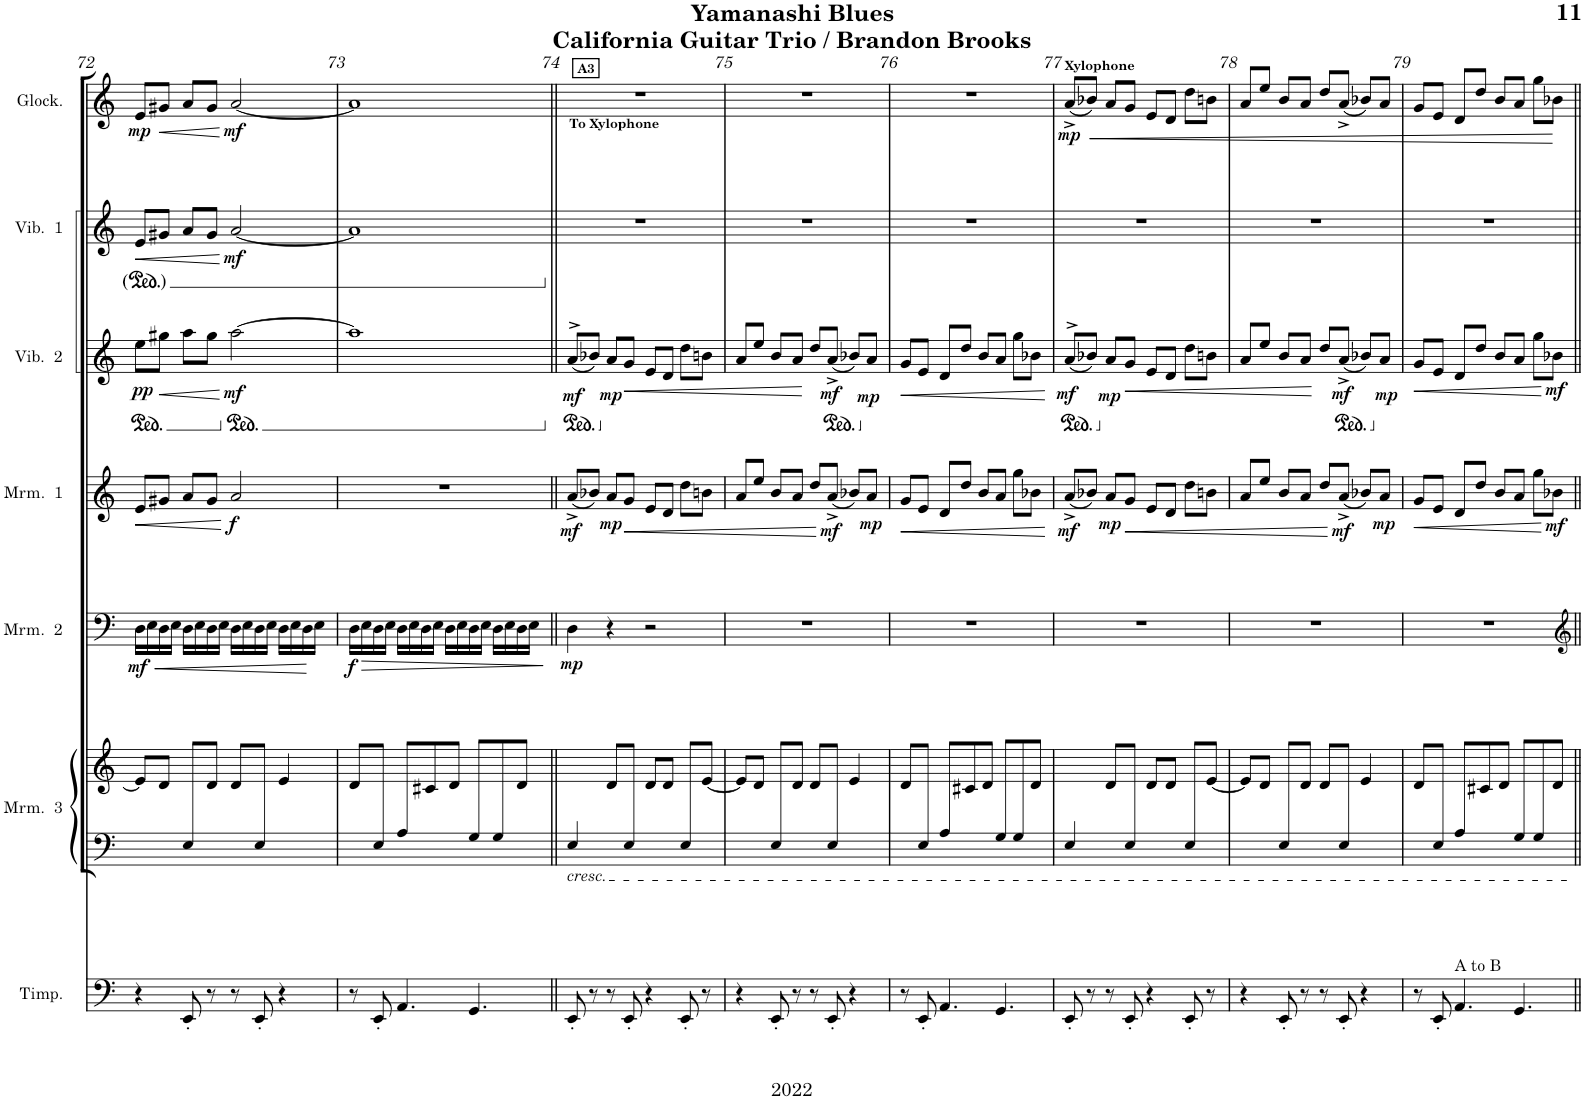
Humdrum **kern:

**kern	**dynam	**kern	**dynam	**kern	**kern	**kern	**kern	**dynam	**kern	**kern	**kern	**kern	**dynam	**kern	**dynam	**kern	**dynam	**kern	**dynam	**kern	**dynam
*part12	*part12	*part11	*part11	*part10	*part9	*part9	*part8	*part8	*part7	*part6	*part6	*part5	*part5	*part4	*part4	*part3	*part3	*part2	*part2	*part1	*part1
*staff14	*staff14	*staff13	*staff13	*staff12	*staff11	*staff10	*staff9	*staff9	*staff8	*staff7	*staff6	*staff5	*staff5	*staff4	*staff4	*staff3	*staff3	*staff2	*staff2	*staff1	*staff1
*I"Xylophone	*	*I"Glockenspiel	*	*I"Guitar 2	*I"Guitar 1	*	*I"Electric Bass	*	*I"Timpani	*I"Marimba 3	*	*I"Marimba 2	*	*I"Marimba 1	*	*I"Vibraphone 2	*	*I"Vibraphone 1	*	*I"Glock / Xylo	*
*I'Xyl.	*	*I'Glock.	*	*I'Gtr.  2	*I'Gtr.  1	*	*I'El. B.	*	*I'Timp.	*I'Mrm.  3	*	*I'Mrm.  2	*	*I'Mrm.  1	*	*I'Vib.  2	*	*I'Vib.  1	*	*I'Glock / Xylo	*
!!LO:PB:g=z
*clefG2	*	*clefG2	*	*clefG2	*clefF4	*clefG2	*clefF4	*	*clefF4	*clefF4	*clefG2	*clefF4	*	*clefG2	*	*clefG2	*	*clefG2	*	*clefG2	*
*Trd-7c-12	*	*Trd-14c-24	*	*	*	*	*Trd7c12	*	*	*	*	*	*	*	*	*	*	*	*	*Trd-14c-24	*
*k[]	*	*k[]	*	*k[]	*k[]	*k[]	*k[]	*	*k[]	*k[]	*k[]	*k[]	*	*k[]	*	*k[]	*	*k[]	*	*k[]	*
*M4/4	*	*M4/4	*	*M4/4	*M4/4	*M4/4	*M4/4	*	*M4/4	*M4/4	*M4/4	*M4/4	*	*M4/4	*	*M4/4	*	*M4/4	*	*M4/4	*
=72	=72	=72	=72	=72	=72	=72	=72	=72	=72	=72	=72	=72	=72	=72	=72	=72	=72	=72	=72	=72	=72
*	*	*	*	*	*^	*	*	*	*	*^	*	*	*	*	*	*	*	*	*	*	*
!	!	!	!	!	!	!	!	!	!	!	!	!	!	!	!LO:HP:b	!	!LO:HP:b	!	!	!	!	!	!
*	*	*	*	*	*	*	*	*	*	*	*	*	*	*	*	*	*	*ped	*	*	*	*	*
!	!	!	!LO:DY:b	!	!	!	!	!	!	!	!	!	!	!	!LO:DY:n=1:b	!	!	!	!LO:DY:b	!	!LO:HP:b	!	!LO:DY:b
1r	.	8e/L	pp	8e/L	4ryy	1ryy	8e/L]	4r	.	4r	4ryy	1ryy	8e/L]	16D\LL	< mf	8e/L	<	8ee\L	pp	8e/L	<	8e/L	mp
.	.	.	.	.	.	.	.	.	.	.	.	.	.	16E\	.	.	.	.	.	.	.	.	.
!	!	!	!LO:HP:b	!	!	!	!	!	!	!	!	!	!	!	!	!	!	!	!LO:HP:b	!	!	!	!LO:HP:b
.	.	8g#X/J	<	8g#X/J	.	.	8d/J	.	.	.	.	.	8d/J	16D\	.	8g#X/J	.	8gg#X\J	<	8g#X/J	.	8g#X/J	<
.	.	.	.	.	.	.	.	.	.	.	.	.	.	16E\JJ	.	.	.	.	.	.	.	.	.
.	.	8e/L	.	8e/L	8E\L	.	8ryy	8E'	.	8EE'/	8E/L	.	8ryy	16D\LL	.	8a/L	.	8aa\L	.	8a/L	.	8a/L	.
.	.	.	.	.	.	.	.	.	.	.	.	.	.	16E\	.	.	.	.	.	.	.	.	.
.	.	8g#/J	.	8g#/J	4ryy	.	8d/L	8r	.	8r	4ryy	.	8d/J	16D\	.	8g#/J	.	8gg#\J	.	8g#/J	.	8g#/J	.
.	.	.	.	.	.	.	.	.	.	.	.	.	.	16E\JJ	.	.	.	.	.	.	.	.	.
*	*	*	*	*	*	*	*	*	*	*	*	*	*	*	*	*	*	*Xped	*	*	*	*	*
*	*	*	*	*	*	*	*	*	*	*	*	*	*	*	*	*	*	*ped	*	*	*	*	*
!	!	!	!LO:DY:n=1:b	!	!	!	!	!	!	!	!	!	!	!	!	!	!LO:DY:n=1:b	!	!LO:DY:n=1:b	!	!LO:DY:n=1:b	!	!LO:DY:n=1:b
.	.	[2a	[ mf	2a	.	.	8d/J	8r	.	8r	.	.	8d/L	16D\LL	.	2a/	[ f	[2aa\	[ mf	[2a/	[ mf	[2a/	[ mf
.	.	.	.	.	.	.	.	.	.	.	.	.	.	16E\	.	.	.	.	.	.	.	.	.
.	.	.	.	.	8E\J	.	8ryy	8E'	.	8EE'/	8E/J	.	8ryy	16D\	.	.	.	.	.	.	.	.	.
.	.	.	.	.	.	.	.	.	.	.	.	.	.	16E\JJ	.	.	.	.	.	.	.	.	.
.	.	.	.	.	4ryy	.	4e	4r	.	4r	4ryy	.	4e/	16D\LL	.	.	.	.	.	.	.	.	.
.	.	.	.	.	.	.	.	.	.	.	.	.	.	16E\	.	.	.	.	.	.	.	.	.
.	.	.	.	.	.	.	.	.	.	.	.	.	.	16D\	.	.	.	.	.	.	.	.	.
.	.	.	.	.	.	.	.	.	.	.	.	.	.	16E\JJ	[	.	.	.	.	.	.	.	.
=73	=73	=73	=73	=73	=73	=73	=73	=73	=73	=73	=73	=73	=73	=73	=73	=73	=73	=73	=73	=73	=73	=73	=73
!	!	!	!	!	!	!	!	!	!	!	!	!	!	!	!LO:DY:b	!	!	!	!	!	!	!	!
1r	.	1a]	.	1r	8ryy	1r	8d/L	8r	.	8r	8ryy	1ryy	8d/L	16D\LL	f	1r	.	1aa]	.	1a]	.	1a]	.
!	!	!	!	!	!	!	!	!	!	!	!	!	!	!	!LO:HP:b	!	!	!	!	!	!	!	!
.	.	.	.	.	.	.	.	.	.	.	.	.	.	16E\	>	.	.	.	.	.	.	.	.
.	.	.	.	.	8E\L	.	4ryy	8E'	.	8EE'/	8E/J	.	4ryy	16D\	.	.	.	.	.	.	.	.	.
.	.	.	.	.	.	.	.	.	.	.	.	.	.	16E\JJ	.	.	.	.	.	.	.	.	.
.	.	.	.	.	8A\J	.	.	4.A	.	4.AA/	8A/L	.	.	16D\LL	.	.	.	.	.	.	.	.	.
.	.	.	.	.	.	.	.	.	.	.	.	.	.	16E\	.	.	.	.	.	.	.	.	.
.	.	.	.	.	4ryy	.	8c#X/J	.	.	.	4ryy	.	8c#X/	16D\	.	.	.	.	.	.	.	.	.
.	.	.	.	.	.	.	.	.	.	.	.	.	.	16E\JJ	.	.	.	.	.	.	.	.	.
.	.	.	.	.	.	.	8d/L	.	.	.	.	.	8d/J	16D\LL	.	.	.	.	.	.	.	.	.
.	.	.	.	.	.	.	.	.	.	.	.	.	.	16E\	.	.	.	.	.	.	.	.	.
.	.	.	.	.	8G\L	.	4ryy	4.G	.	4.GG/	8G/L	.	4ryy	16D\	.	.	.	.	.	.	.	.	.
.	.	.	.	.	.	.	.	.	.	.	.	.	.	16E\JJ	.	.	.	.	.	.	.	.	.
.	.	.	.	.	8G\J	.	.	.	.	.	8G/	.	.	16D\LL	.	.	.	.	.	.	.	.	.
.	.	.	.	.	.	.	.	.	.	.	.	.	.	16E\	.	.	.	.	.	.	.	.	.
.	.	.	.	.	8ryy	.	8d/J	.	.	.	8ryy	.	8d/J	16D\	.	.	.	.	.	.	.	.	.
.	.	.	.	.	.	.	.	.	.	.	.	.	.	16E\JJ	.	.	.	.	.	.	.	.	.
*	*	*	*	*	*v	*v	*	*	*	*	*v	*v	*	*	*	*	*	*	*	*	*	*	*
.	.	.	.	.	.	.	.	.	.	.	.	.	]	.	.	.	.	.	.	.	.
!!LO:REH:place=s1:a:B:cj:fs=8:t=A3
=74||	=74||	=74||	=74||	=74||	=74||	=74||	=74||	=74||	=74||	=74||	=74||	=74||	=74||	=74||	=74||	=74||	=74||	=74||	=74||	=74||	=74||
*	*	*	*	*	*	*	*	*	*	*	*	*	*	*	*	*	*	*	*	*clefG2	*
*	*	*	*	*	*	*	*k[]	*	*k[]	*	*	*	*	*	*	*	*	*	*	*k[]	*
*	*	*	*	*	*	*	*	*	*	*^	*	*	*	*	*	*	*	*	*	*	*
*	*	*	*	*	*	*	*	*	*	*	*	*	*	*	*	*	*Xped	*	*	*	*	*
*	*	*	*	*	*	*	*	*	*	*	*	*	*	*	*	*	*ped	*	*	*	*	*
!	!	!	!	!	!	!	!	!	!	!	!	!	!	!	!	!	!	!	!	!	!LO:TX:b:B:t=To Xylophone	!
!	!	!	!	!	!	!	!	!	!	!LO:TX:b:i:t=cresc.	!	!	!	!	!	!	!	!	!	!	!	!
!	!	!	!	!	!	!	!	!LO:DY:b	!	!	!	!	!	!LO:DY:b	!	!LO:DY:b	!	!LO:DY:b	!	!	!	!
1r	.	1r	.	8a/L	1r	1r	8E'	mp	8EE'/	4E/	8ryy	4ryy	4D\	mp	(8a^/L	mf	(8a^>/L	mf	1r	.	1r	.
.	.	.	.	8b-X/J	.	.	8r	.	8r	.	8ryy	.	.	.	8b-X/J)	.	8b-X/J)	.	.	.	.	.
*	*	*	*	*	*	*	*	*	*	*	*	*	*	*	*	*	*Xped	*	*	*	*	*
!	!	!	!	!	!	!	!	!	!	!	!	!	!	!	!	!LO:DY:b	!	!LO:DY:b	!	!	!	!
.	.	.	.	8a/L	.	.	8r	.	8r	8ryy	4ryy	8d/L	4r	.	8a/L	mp	8a/L	mp	.	.	.	.
!	!	!	!	!	!	!	!	!	!	!	!	!	!	!	!	!LO:HP:b	!	!LO:HP:b	!	!	!	!
.	.	.	.	8g/J	.	.	8E'	.	8EE'/	8E/J	.	8ryy	.	.	8g/J	<	8g/J	<	.	.	.	.
.	.	.	.	8e/L	.	.	4r	.	4r	4ryy	2ryy	8d/L	2r	.	8e/L	.	8e/L	.	.	.	.	.
.	.	.	.	8d/J	.	.	.	.	.	.	.	8d/J	.	.	8d/J	.	8d/J	.	.	.	.	.
.	.	.	.	8dd\L	.	.	8E'	.	8EE'/	8E/L	.	8ryy	.	.	8dd\L	.	8dd\L	.	.	.	.	.
.	.	.	.	8bn\J	.	.	8r	.	8r	8ryy	.	[8e/J	.	.	8bn\J	.	8bn\J	.	.	.	.	.
=75	=75	=75	=75	=75	=75	=75	=75	=75	=75	=75	=75	=75	=75	=75	=75	=75	=75	=75	=75	=75	=75	=75
1r	.	1r	.	8a\L	1r	1r	4r	.	4r	4ryy	1ryy	8e/L]	1r	.	8a/L	.	8a/L	.	1r	.	1r	.
.	.	.	.	8ee\J	.	.	.	.	.	.	.	8d/J	.	.	8ee/J	.	8ee/J	.	.	.	.	.
.	.	.	.	8b/L	.	.	8E'	.	8EE'/	8E/L	.	8ryy	.	.	8b/L	.	8b/L	.	.	.	.	.
.	.	.	.	8a/J	.	.	8r	.	8r	4ryy	.	8d/J	.	.	8a/J	.	8a/J	.	.	.	.	.
.	.	.	.	8dd\L	.	.	8r	.	8r	.	.	8d/L	.	.	8dd/L	.	8dd/L	[	.	.	.	.
*	*	*	*	*	*	*	*	*	*	*	*	*	*	*	*	*	*ped	*	*	*	*	*
!	!	!	!	!	!	!	!	!	!	!	!	!	!	!	!	!LO:DY:n=1:b	!	!LO:DY:b	!	!	!	!
.	.	.	.	8a\J	.	.	8E'	.	8EE'/	8E/J	.	8ryy	.	.	(8a^/J	[ mf	(<8a^/J	mf	.	.	.	.
.	.	.	.	8b-X/L	.	.	4r	.	4r	4ryy	.	4e/	.	.	8b-X/L)	.	8b-X/L)	.	.	.	.	.
*	*	*	*	*	*	*	*	*	*	*	*	*	*	*	*	*	*Xped	*	*	*	*	*
!	!	!	!	!	!	!	!	!	!	!	!	!	!	!	!	!LO:DY:n=2:b	!	!LO:DY:b	!	!	!	!
.	.	.	.	8a/J	.	.	.	.	.	.	.	.	.	.	8a/J	mp	8a/J	mp	.	.	.	.
=76	=76	=76	=76	=76	=76	=76	=76	=76	=76	=76	=76	=76	=76	=76	=76	=76	=76	=76	=76	=76	=76	=76
!	!	!	!	!	!	!	!	!	!	!	!	!	!	!	!	!LO:HP:b	!	!LO:HP:b	!	!	!	!
1r	.	1r	.	8g/L	1r	1r	8r	.	8r	8ryy	1ryy	8d/L	1r	.	8g/L	<	8g/L	<	1r	.	1r	.
.	.	.	.	8e/J	.	.	8E'	.	8EE'/	8E/J	.	4ryy	.	.	8e/J	.	8e/J	.	.	.	.	.
.	.	.	.	8d/L	.	.	4.A	.	4.AA/	8A/L	.	.	.	.	8d/L	.	8d/L	.	.	.	.	.
.	.	.	.	8dd/J	.	.	.	.	.	4ryy	.	8c#X/	.	.	8dd/J	.	8dd/J	.	.	.	.	.
.	.	.	.	8b/L	.	.	.	.	.	.	.	8d/J	.	.	8b/L	.	8b/L	.	.	.	.	.
.	.	.	.	8a/J	.	.	4.G	.	4.GG/	8G/L	.	4ryy	.	.	8a/J	.	8a/J	.	.	.	.	.
.	.	.	.	8gg\L	.	.	.	.	.	8G/	.	.	.	.	8gg\L	.	8gg\L	.	.	.	.	.
.	.	.	.	8b-X\J	.	.	.	.	.	8ryy	.	8d/J	.	.	8b-X\J	.	8b-X\J	.	.	.	.	.
*	*	*	*	*	*	*	*	*	*	*v	*v	*	*	*	*	*	*	*	*	*	*	*
.	.	.	.	.	.	.	.	.	.	.	.	.	.	.	[	.	[	.	.	.	.
=77	=77	=77	=77	=77	=77	=77	=77	=77	=77	=77	=77	=77	=77	=77	=77	=77	=77	=77	=77	=77	=77
*	*	*	*	*	*	*	*	*	*	*	*	*	*	*	*	*	*	*	*	*clefG2	*
*	*	*	*	*	*	*	*k[]	*	*k[]	*	*	*	*	*	*	*	*	*	*	*k[]	*
*	*	*	*	*	*	*	*	*	*	*^	*	*	*	*	*	*	*	*	*	*	*
*	*	*	*	*	*	*	*	*	*	*	*	*	*	*	*	*	*ped	*	*	*	*	*
!	!	!	!	!	!	!	!	!	!	!	!	!	!	!	!	!	!	!	!	!	!LO:TX:a:B:t=Xylophone	!
!	!LO:DY:b	!	!	!	!	!	!	!LO:DY:b	!	!	!	!	!	!	!	!LO:DY:b	!	!LO:DY:b	!	!	!	!LO:DY:b
(8a^/L	p	1r	.	8a/L	1r	1r	8E'	mf	8EE'/	4E/	8ryy	4ryy	1r	.	(8a^/L	mf	(8a^>/L	mf	1r	.	(8a^/L	mp
!	!LO:HP:b	!	!	!	!	!	!	!	!	!	!	!	!	!	!	!	!	!	!	!	!	!LO:HP:b
8b-X/J)	<	.	.	8b-X/J	.	.	8r	.	8r	.	8ryy	.	.	.	8b-X/J)	.	8b-X/J)	.	.	.	8b-X/J)	<
*	*	*	*	*	*	*	*	*	*	*	*	*	*	*	*	*	*Xped	*	*	*	*	*
!	!	!	!	!	!	!	!	!	!	!	!	!	!	!	!	!LO:DY:b	!	!LO:DY:b	!	!	!	!
8a/L	.	.	.	8a/L	.	.	8r	.	8r	8ryy	4ryy	8d/L	.	.	8a/L	mp	8a/L	mp	.	.	8a/L	.
!	!	!	!	!	!	!	!	!	!	!	!	!	!	!	!	!LO:HP:b	!	!LO:HP:b	!	!	!	!
8g/J	.	.	.	8g/J	.	.	8E'	.	8EE'/	8E/J	.	8ryy	.	.	8g/J	<	8g/J	<	.	.	8g/J	.
8e/L	.	.	.	8e/L	.	.	4r	.	4r	4ryy	2ryy	8d/L	.	.	8e/L	.	8e/L	.	.	.	8e/L	.
8d/J	.	.	.	8d/J	.	.	.	.	.	.	.	8d/J	.	.	8d/J	.	8d/J	.	.	.	8d/J	.
8dd\L	.	.	.	8dd\L	.	.	8E'	.	8EE'/	8E/L	.	8ryy	.	.	8dd\L	.	8dd\L	.	.	.	8dd\L	.
8bn\J	.	.	.	8bn\J	.	.	8r	.	8r	8ryy	.	[8e/J	.	.	8bn\J	.	8bn\J	.	.	.	8bn\J	.
=78	=78	=78	=78	=78	=78	=78	=78	=78	=78	=78	=78	=78	=78	=78	=78	=78	=78	=78	=78	=78	=78	=78
8a\L	.	1r	.	8a\L	1r	1r	4r	.	4r	4ryy	1ryy	8e/L]	1r	.	8a/L	.	8a/L	.	1r	.	8a/L	.
8ee\J	.	.	.	8ee\J	.	.	.	.	.	.	.	8d/J	.	.	8ee/J	.	8ee/J	.	.	.	8ee/J	.
8b/L	.	.	.	8b/L	.	.	8E'	.	8EE'/	8E/L	.	8ryy	.	.	8b/L	.	8b/L	.	.	.	8b/L	.
8a/J	.	.	.	8a/J	.	.	8r	.	8r	4ryy	.	8d/J	.	.	8a/J	.	8a/J	.	.	.	8a/J	.
8dd\L	.	.	.	8dd\L	.	.	8r	.	8r	.	.	8d/L	.	.	8dd/L	.	8dd/L	[	.	.	8dd/L	.
*	*	*	*	*	*	*	*	*	*	*	*	*	*	*	*	*	*ped	*	*	*	*	*
!	!	!	!	!	!	!	!	!	!	!	!	!	!	!	!	!LO:DY:n=1:b	!	!LO:DY:b	!	!	!	!
(8a^\J	.	.	.	8a\J	.	.	8E'	.	8EE'/	8E/J	.	8ryy	.	.	(8a^/J	[ mf	(<8a^/J	mf	.	.	(<8a^/J	.
8b-X/L)	.	.	.	8b-X/L	.	.	4r	.	4r	4ryy	.	4e/	.	.	8b-X/L)	.	8b-X/L)	.	.	.	8b-X/L)	.
*	*	*	*	*	*	*	*	*	*	*	*	*	*	*	*	*	*Xped	*	*	*	*	*
!	!	!	!	!	!	!	!	!	!	!	!	!	!	!	!	!LO:DY:n=2:b	!	!LO:DY:b	!	!	!	!
8a/J	.	.	.	8a/J	.	.	.	.	.	.	.	.	.	.	8a/J	mp	8a/J	mp	.	.	8a/J	.
=79	=79	=79	=79	=79	=79	=79	=79	=79	=79	=79	=79	=79	=79	=79	=79	=79	=79	=79	=79	=79	=79	=79
!	!	!	!	!	!	!	!	!	!	!	!	!	!	!	!	!LO:HP:b	!	!LO:HP:b	!	!	!	!
8g/L	.	1r	.	8g/L	1r	1r	8r	.	8r	8ryy	1ryy	8d/L	1r	.	8g/L	<	8g/L	<	1r	.	8g/L	.
8e/J	.	.	.	8e/J	.	.	8E'	.	8EE'/	8E/J	.	4ryy	.	.	8e/J	.	8e/J	.	.	.	8e/J	.
!	!	!	!	!	!	!	!	!	!LO:TX:a:t=A to B	!	!	!	!	!	!	!	!	!	!	!	!	!
8d/L	.	.	.	8d/L	.	.	4.A	.	4.AA/	8A/L	.	.	.	.	8d/L	.	8d/L	.	.	.	8d/L	.
8dd/J	.	.	.	8dd/J	.	.	.	.	.	4ryy	.	8c#X/	.	.	8dd/J	.	8dd/J	.	.	.	8dd/J	.
8b/L	.	.	.	8b/L	.	.	.	.	.	.	.	8d/J	.	.	8b/L	.	8b/L	.	.	.	8b/L	.
8a/J	.	.	.	8a/J	.	.	4.G	.	4.GG/	8G/L	.	4ryy	.	.	8a/J	.	8a/J	.	.	.	8a/J	.
8gg\L	.	.	.	8gg\L	.	.	.	.	.	8G/	.	.	.	.	8gg\L	.	8gg\L	.	.	.	8gg\L	.
!	!	!	!	!	!	!	!	!	!	!	!	!	!	!	!	!LO:DY:n=1:b	!	!LO:DY:n=1:b	!	!	!	!
8b-X\J	[	.	.	8b-X\J	.	.	.	.	.	8ryy	.	8d/J	.	.	8b-X\J	[ mf	8b-X\J	[ mf	.	.	8b-X\J	[
*	*	*	*	*	*	*	*	*	*	*v	*v	*	*	*	*	*	*	*	*	*	*	*
=||	=||	=||	=||	=||	=||	=||	=||	=||	=||	=||	=||	=||	=||	=||	=||	=||	=||	=||	=||	=||	=||
*-	*-	*-	*-	*-	*-	*-	*-	*-	*-	*-	*-	*-	*-	*-	*-	*-	*-	*-	*-	*-	*-
